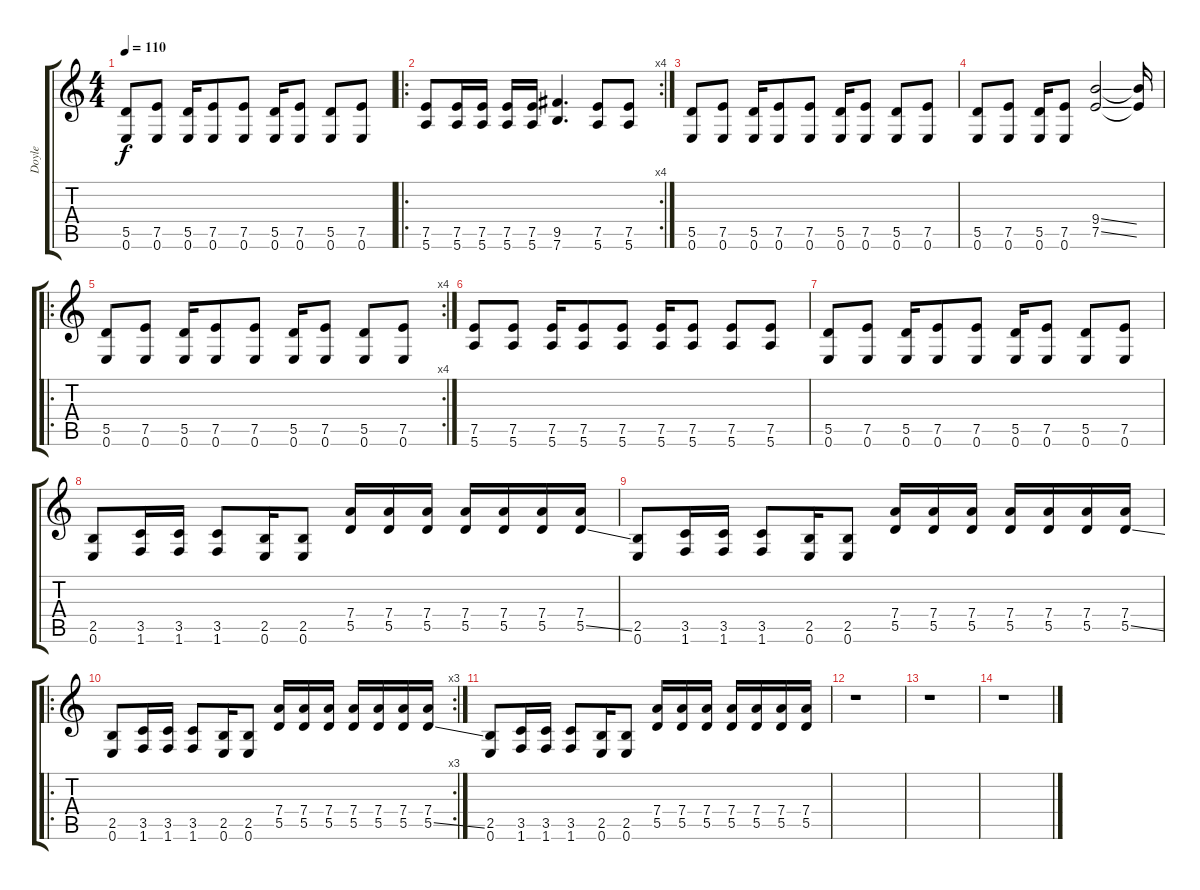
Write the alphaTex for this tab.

\track ("Doyle" "Doyle") {instrument distortionguitar}
\staff {score tabs}
\tuning (E4 B3 G3 D3 A2 E2) {hide}
\ts (4 4)
\tempo 110
\clef g2
\ks c
(5.5 0.6).8{dy f} (7.5 0.6).8 (5.5 0.6).16 (7.5 0.6).8 (7.5 0.6).8 (5.5 0.6).16 (7.5 0.6).8 (5.5 0.6).8 (7.5 0.6).8 |
\ro
\rc 4
(7.5 5.6).8 (7.5 5.6).16 (7.5 5.6).16 (7.5 5.6).16 (7.5 5.6).16 (9.5 7.6).4{d} (7.5 5.6).8 (7.5 5.6).8 |
(5.5 0.6).8 (7.5 0.6).8 (5.5 0.6).16 (7.5 0.6).8 (7.5 0.6).8 (5.5 0.6).16 (7.5 0.6).8 (5.5 0.6).8 (7.5 0.6).8 |
(5.5 0.6).8 (7.5 0.6).8 (5.5 0.6).16 (7.5 0.6).8 (9.4{ss} 7.5{ss}).2 (9.4{t} 7.5{t}).16 |
\ro
\rc 4
(5.5 0.6).8 (7.5 0.6).8 (5.5 0.6).16 (7.5 0.6).8 (7.5 0.6).8 (5.5 0.6).16 (7.5 0.6).8 (5.5 0.6).8 (7.5 0.6).8 |
(7.5 5.6).8 (7.5 5.6).8 (7.5 5.6).16 (7.5 5.6).8 (7.5 5.6).8 (7.5 5.6).16 (7.5 5.6).8 (7.5 5.6).8 (7.5 5.6).8 |
(5.5 0.6).8 (7.5 0.6).8 (5.5 0.6).16 (7.5 0.6).8 (7.5 0.6).8 (5.5 0.6).16 (7.5 0.6).8 (5.5 0.6).8 (7.5 0.6).8 |
(2.5 0.6).8 (3.5 1.6).16 (3.5 1.6).16 (3.5 1.6).8 (2.5 0.6).16 (2.5 0.6).8 (7.4 5.5).16 (7.4 5.5).16 (7.4 5.5).16 (7.4 5.5).16 (7.4 5.5).16 (7.4 5.5).16 (7.4 5.5{ss}).16 |
(2.5 0.6).8 (3.5 1.6).16 (3.5 1.6).16 (3.5 1.6).8 (2.5 0.6).16 (2.5 0.6).8 (7.4 5.5).16 (7.4 5.5).16 (7.4 5.5).16 (7.4 5.5).16 (7.4 5.5).16 (7.4 5.5).16 (7.4 5.5{ss}).16 |
\ro
\rc 3
(2.5 0.6).8 (3.5 1.6).16 (3.5 1.6).16 (3.5 1.6).8 (2.5 0.6).16 (2.5 0.6).8 (7.4 5.5).16 (7.4 5.5).16 (7.4 5.5).16 (7.4 5.5).16 (7.4 5.5).16 (7.4 5.5).16 (7.4 5.5{ss}).16 |
(2.5 0.6).8 (3.5 1.6).16 (3.5 1.6).16 (3.5 1.6).8 (2.5 0.6).16 (2.5 0.6).8 (7.4 5.5).16 (7.4 5.5).16 (7.4 5.5).16 (7.4 5.5).16 (7.4 5.5).16 (7.4 5.5).16 (7.4 5.5).16 |
r.1 |
r.1 |
r.1
